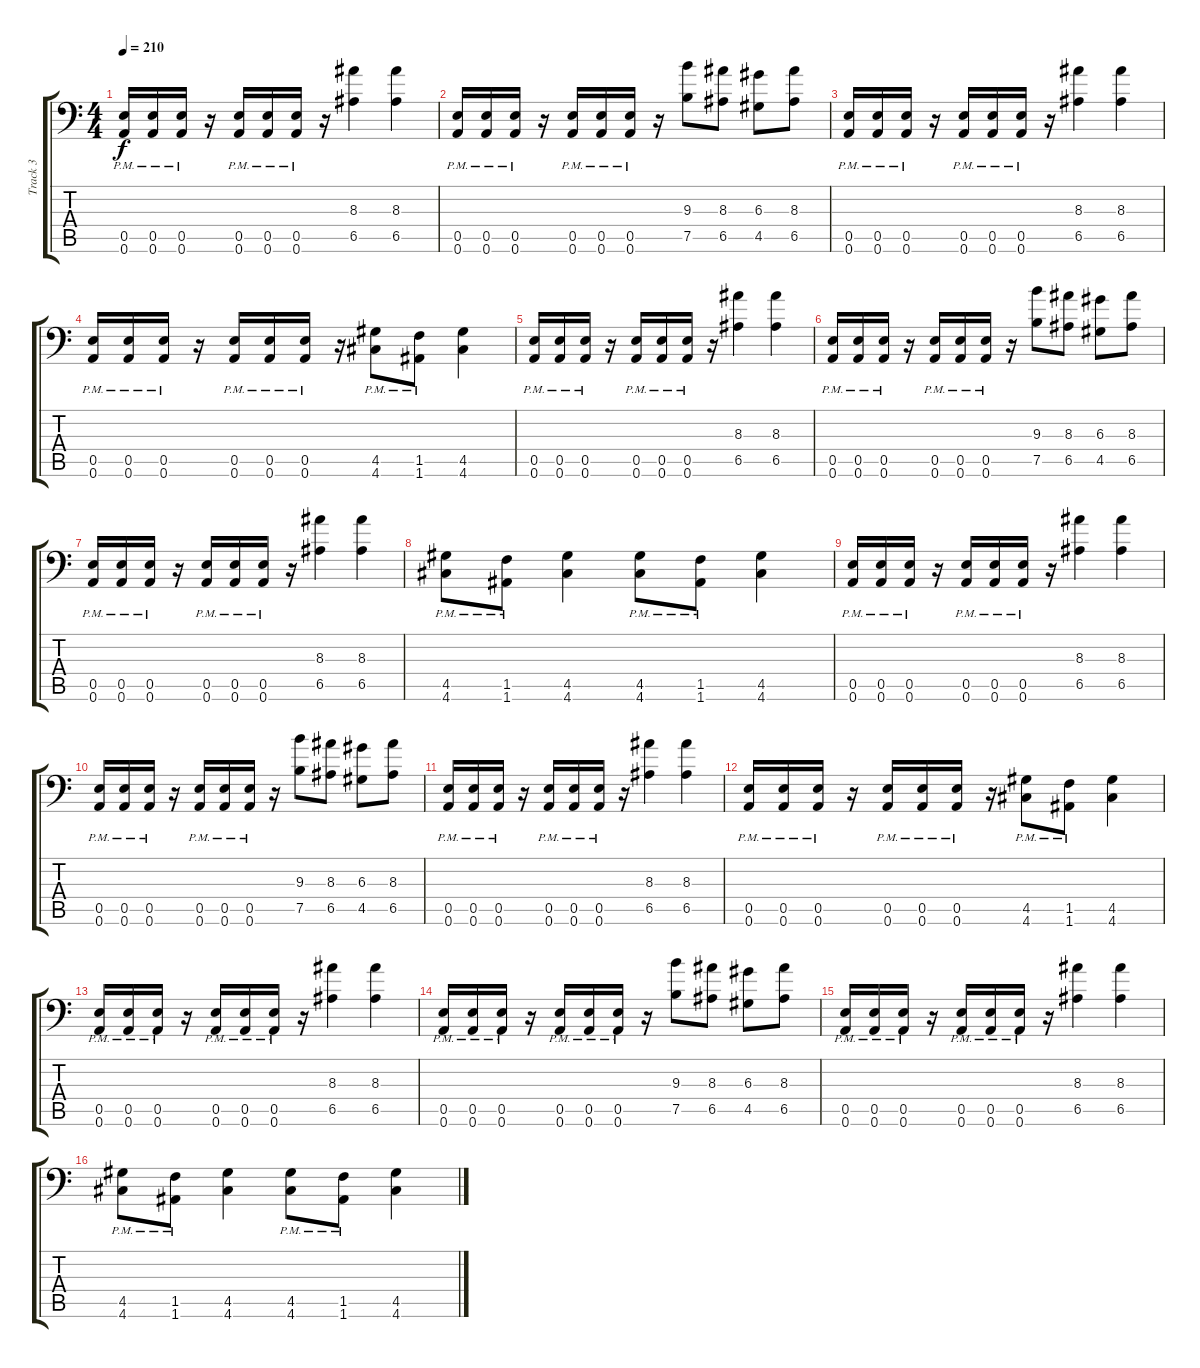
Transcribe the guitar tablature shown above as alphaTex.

\track ("Track 3" "Track 3") {instrument distortionguitar}
\staff {score tabs}
\tuning (B3 Gb3 D3 A2 E2 A1) {hide}
\ts (4 4)
\tempo 210
\clef f4
\ks c
(0.5{pm} 0.6{pm}).16{dy f} (0.5{pm} 0.6{pm}).16 (0.5{pm} 0.6{pm}).16 r.16 (0.5{pm} 0.6{pm}).16 (0.5{pm} 0.6{pm}).16 (0.5{pm} 0.6{pm}).16 r.16 (8.3 6.5).4 (8.3 6.5).4 |
(0.5{pm} 0.6{pm}).16 (0.5{pm} 0.6{pm}).16 (0.5{pm} 0.6{pm}).16 r.16 (0.5{pm} 0.6{pm}).16 (0.5{pm} 0.6{pm}).16 (0.5{pm} 0.6{pm}).16 r.16 (9.3 7.5).8 (8.3 6.5).8 (6.3 4.5).8 (8.3 6.5).8 |
(0.5{pm} 0.6{pm}).16 (0.5{pm} 0.6{pm}).16 (0.5{pm} 0.6{pm}).16 r.16 (0.5{pm} 0.6{pm}).16 (0.5{pm} 0.6{pm}).16 (0.5{pm} 0.6{pm}).16 r.16 (8.3 6.5).4 (8.3 6.5).4 |
(0.5{pm} 0.6{pm}).16 (0.5{pm} 0.6{pm}).16 (0.5{pm} 0.6{pm}).16 r.16 (0.5{pm} 0.6{pm}).16 (0.5{pm} 0.6{pm}).16 (0.5{pm} 0.6{pm}).16 r.16 (4.5{pm} 4.6{pm}).8 (1.5{pm} 1.6{pm}).8 (4.5 4.6).4 |
(0.5{pm} 0.6{pm}).16 (0.5{pm} 0.6{pm}).16 (0.5{pm} 0.6{pm}).16 r.16 (0.5{pm} 0.6{pm}).16 (0.5{pm} 0.6{pm}).16 (0.5{pm} 0.6{pm}).16 r.16 (8.3 6.5).4 (8.3 6.5).4 |
(0.5{pm} 0.6{pm}).16 (0.5{pm} 0.6{pm}).16 (0.5{pm} 0.6{pm}).16 r.16 (0.5{pm} 0.6{pm}).16 (0.5{pm} 0.6{pm}).16 (0.5{pm} 0.6{pm}).16 r.16 (9.3 7.5).8 (8.3 6.5).8 (6.3 4.5).8 (8.3 6.5).8 |
(0.5{pm} 0.6{pm}).16 (0.5{pm} 0.6{pm}).16 (0.5{pm} 0.6{pm}).16 r.16 (0.5{pm} 0.6{pm}).16 (0.5{pm} 0.6{pm}).16 (0.5{pm} 0.6{pm}).16 r.16 (8.3 6.5).4 (8.3 6.5).4 |
(4.5{pm} 4.6{pm}).8 (1.5{pm} 1.6{pm}).8 (4.5 4.6).4 (4.5{pm} 4.6{pm}).8 (1.5{pm} 1.6{pm}).8 (4.5 4.6).4 |
(0.5{pm} 0.6{pm}).16 (0.5{pm} 0.6{pm}).16 (0.5{pm} 0.6{pm}).16 r.16 (0.5{pm} 0.6{pm}).16 (0.5{pm} 0.6{pm}).16 (0.5{pm} 0.6{pm}).16 r.16 (8.3 6.5).4 (8.3 6.5).4 |
(0.5{pm} 0.6{pm}).16 (0.5{pm} 0.6{pm}).16 (0.5{pm} 0.6{pm}).16 r.16 (0.5{pm} 0.6{pm}).16 (0.5{pm} 0.6{pm}).16 (0.5{pm} 0.6{pm}).16 r.16 (9.3 7.5).8 (8.3 6.5).8 (6.3 4.5).8 (8.3 6.5).8 |
(0.5{pm} 0.6{pm}).16 (0.5{pm} 0.6{pm}).16 (0.5{pm} 0.6{pm}).16 r.16 (0.5{pm} 0.6{pm}).16 (0.5{pm} 0.6{pm}).16 (0.5{pm} 0.6{pm}).16 r.16 (8.3 6.5).4 (8.3 6.5).4 |
(0.5{pm} 0.6{pm}).16 (0.5{pm} 0.6{pm}).16 (0.5{pm} 0.6{pm}).16 r.16 (0.5{pm} 0.6{pm}).16 (0.5{pm} 0.6{pm}).16 (0.5{pm} 0.6{pm}).16 r.16 (4.5{pm} 4.6{pm}).8 (1.5{pm} 1.6{pm}).8 (4.5 4.6).4 |
(0.5{pm} 0.6{pm}).16 (0.5{pm} 0.6{pm}).16 (0.5{pm} 0.6{pm}).16 r.16 (0.5{pm} 0.6{pm}).16 (0.5{pm} 0.6{pm}).16 (0.5{pm} 0.6{pm}).16 r.16 (8.3 6.5).4 (8.3 6.5).4 |
(0.5{pm} 0.6{pm}).16 (0.5{pm} 0.6{pm}).16 (0.5{pm} 0.6{pm}).16 r.16 (0.5{pm} 0.6{pm}).16 (0.5{pm} 0.6{pm}).16 (0.5{pm} 0.6{pm}).16 r.16 (9.3 7.5).8 (8.3 6.5).8 (6.3 4.5).8 (8.3 6.5).8 |
(0.5{pm} 0.6{pm}).16 (0.5{pm} 0.6{pm}).16 (0.5{pm} 0.6{pm}).16 r.16 (0.5{pm} 0.6{pm}).16 (0.5{pm} 0.6{pm}).16 (0.5{pm} 0.6{pm}).16 r.16 (8.3 6.5).4 (8.3 6.5).4 |
(4.5{pm} 4.6{pm}).8 (1.5{pm} 1.6{pm}).8 (4.5 4.6).4 (4.5{pm} 4.6{pm}).8 (1.5{pm} 1.6{pm}).8 (4.5 4.6).4
